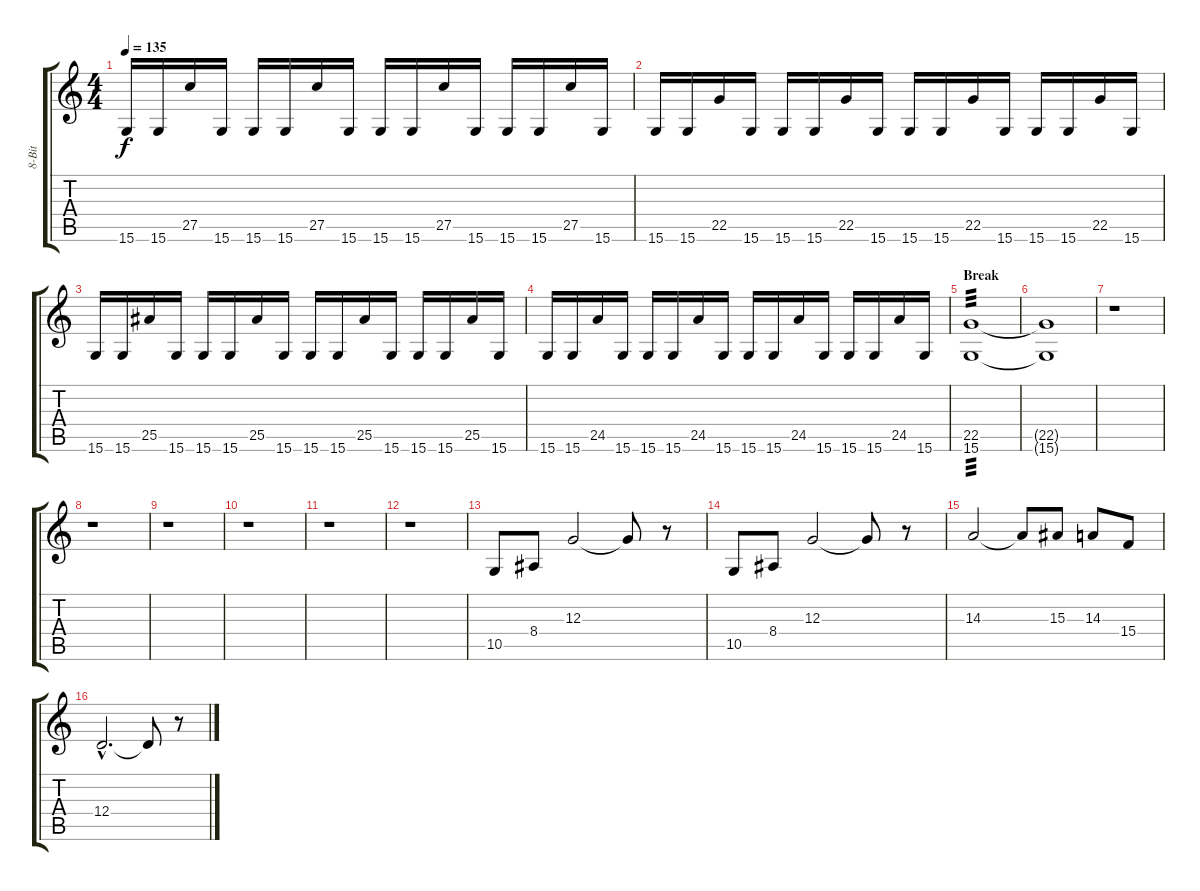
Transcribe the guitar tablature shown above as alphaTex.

\track ("8-Bit" "8-Bit") {instrument lead1square}
\staff {score tabs}
\tuning (E4 B3 G3 D3 A2 E2) {hide}
\ts (4 4)
\tempo 135
\clef g2
\ks c
15.6.16{dy f} 15.6.16 27.5.16 15.6.16 15.6.16 15.6.16 27.5.16 15.6.16 15.6.16 15.6.16 27.5.16 15.6.16 15.6.16 15.6.16 27.5.16 15.6.16 |
15.6.16 15.6.16 22.5.16 15.6.16 15.6.16 15.6.16 22.5.16 15.6.16 15.6.16 15.6.16 22.5.16 15.6.16 15.6.16 15.6.16 22.5.16 15.6.16 |
15.6.16{volume 15} 15.6.16 25.5.16 15.6.16 15.6.16 15.6.16 25.5.16 15.6.16 15.6.16 15.6.16 25.5.16 15.6.16 15.6.16 15.6.16 25.5.16 15.6.16 |
15.6.16 15.6.16 24.5.16 15.6.16 15.6.16 15.6.16 24.5.16 15.6.16 15.6.16 15.6.16 24.5.16 15.6.16 15.6.16 15.6.16 24.5.16 15.6.16 |
\section ("" "Break")
(22.5 15.6).1{tp 3 volume 3} |
(22.5{t} 15.6{t}).1 |
r.1{volume 13} |
r.1 |
r.1 |
r.1 |
r.1 |
r.1 |
10.5.8 8.4.8 12.3.2 12.3{t}.8 r.8 |
10.5.8 8.4.8 12.3.2 12.3{t}.8 r.8 |
14.3.2 14.3{t}.8 15.3.8 14.3.8 15.4.8 |
12.4{hac}.2{d} 12.4{t}.8 r.8
